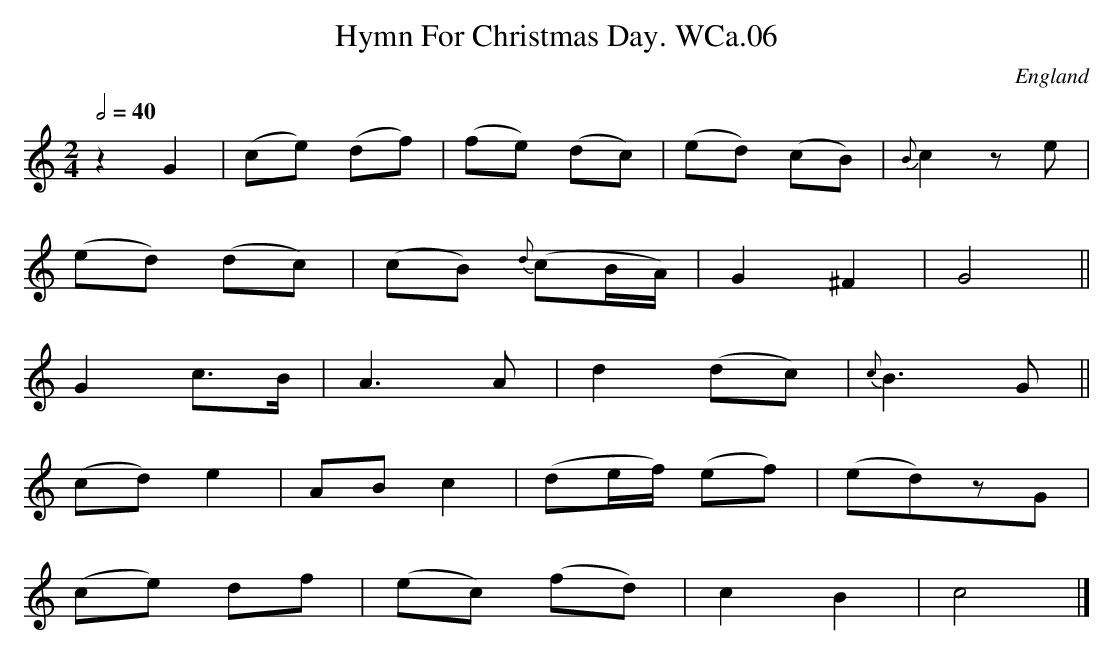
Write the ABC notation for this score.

X:1
T:Hymn For Christmas Day. WCa.06
L:1/8
M:2/4
O:England
Q:1/2=40
K:C
z2G2|(ce) (df)|(fe) (dc)|(ed) (cB)|{B}c2ze|!
(ed) (dc)|(cB) {d}(cB/A/)|G2^F2|G4||!
G2c>B|A3A|d2(dc)|{c}B3G||!
(cd)e2|ABc2|(de/f/) (ef)|(ed)zG|!
(ce) df|(ec) (fd)|c2B2|c4|]
